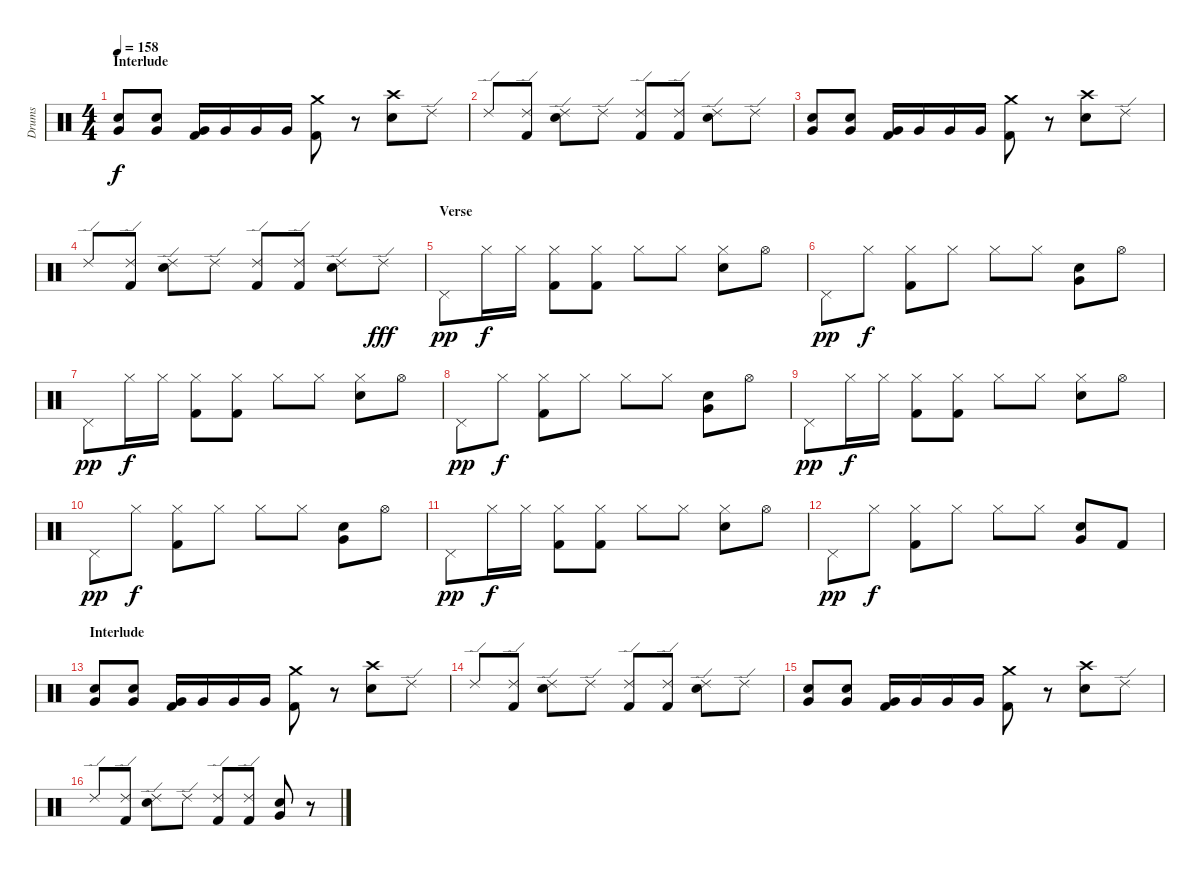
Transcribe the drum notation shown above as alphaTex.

\track ("Drums" "Drums") {instrument percussion}
\staff {score}
\articulation defaults
\ts (4 4)
\section ("" "Interlude")
\tempo 158
\clef neutral
\ks c
("Very Low Tom (hit)" "Electric Snare (hit)").8{dy f} ("Very Low Tom (hit)" "Electric Snare (hit)").8 ("Very Low Tom (hit)" "Kick (hit) 2").16 "Very Low Tom (hit)".16 "Very Low Tom (hit)".16 "Very Low Tom (hit)".16 ("Crash medium (hit)" "Kick (hit) 2").8 r.8 ("Crash high (hit)" "Electric Snare (hit)").8 "Ride (edge) 2".8 |
"Ride (edge) 2".8 ("Ride (edge) 2" "Kick (hit) 2").8 ("Ride (edge) 2" "Electric Snare (hit)").8 "Ride (edge) 2".8 ("Ride (edge) 2" "Kick (hit) 2").8 ("Ride (edge) 2" "Kick (hit) 2").8 ("Ride (edge) 2" "Electric Snare (hit)").8 "Ride (edge) 2".8 |
("Very Low Tom (hit)" "Electric Snare (hit)").8 ("Very Low Tom (hit)" "Electric Snare (hit)").8 ("Very Low Tom (hit)" "Kick (hit) 2").16 "Very Low Tom (hit)".16 "Very Low Tom (hit)".16 "Very Low Tom (hit)".16 ("Crash medium (hit)" "Kick (hit) 2").8 r.8 ("Crash high (hit)" "Electric Snare (hit)").8 "Ride (edge) 2".8 |
"Ride (edge) 2".8 ("Ride (edge) 2" "Kick (hit) 2").8 ("Ride (edge) 2" "Electric Snare (hit)").8 "Ride (edge) 2".8 ("Ride (edge) 2" "Kick (hit) 2").8 ("Ride (edge) 2" "Kick (hit) 2").8 ("Ride (edge) 2" "Electric Snare (hit)").8 "Ride (edge) 2".8{dy fff} |
\section ("" "Verse")
"Pedal Hi-Hat (hit)".8{dy pp} "Hi-Hat (closed)".16{dy f} "Hi-Hat (closed)".16 ("Hi-Hat (closed)" "Kick (hit) 2").8 ("Hi-Hat (closed)" "Kick (hit) 2").8 "Hi-Hat (closed)".8 "Hi-Hat (closed)".8 ("Hi-Hat (closed)" "Electric Snare (hit)").8 "Hi-Hat (open)".8 |
"Pedal Hi-Hat (hit)".8{dy pp} "Hi-Hat (closed)".8{dy f} ("Hi-Hat (closed)" "Kick (hit) 2").8 "Hi-Hat (closed)".8 "Hi-Hat (closed)".8 "Hi-Hat (closed)".8 ("Very Low Tom (hit)" "Electric Snare (hit)").8 "Hi-Hat (open)".8 |
"Pedal Hi-Hat (hit)".8{dy pp} "Hi-Hat (closed)".16{dy f} "Hi-Hat (closed)".16 ("Hi-Hat (closed)" "Kick (hit) 2").8 ("Hi-Hat (closed)" "Kick (hit) 2").8 "Hi-Hat (closed)".8 "Hi-Hat (closed)".8 ("Hi-Hat (closed)" "Electric Snare (hit)").8 "Hi-Hat (open)".8 |
"Pedal Hi-Hat (hit)".8{dy pp} "Hi-Hat (closed)".8{dy f} ("Hi-Hat (closed)" "Kick (hit) 2").8 "Hi-Hat (closed)".8 "Hi-Hat (closed)".8 "Hi-Hat (closed)".8 ("Very Low Tom (hit)" "Electric Snare (hit)").8 "Hi-Hat (open)".8 |
"Pedal Hi-Hat (hit)".8{dy pp} "Hi-Hat (closed)".16{dy f} "Hi-Hat (closed)".16 ("Hi-Hat (closed)" "Kick (hit) 2").8 ("Hi-Hat (closed)" "Kick (hit) 2").8 "Hi-Hat (closed)".8 "Hi-Hat (closed)".8 ("Hi-Hat (closed)" "Electric Snare (hit)").8 "Hi-Hat (open)".8 |
"Pedal Hi-Hat (hit)".8{dy pp} "Hi-Hat (closed)".8{dy f} ("Hi-Hat (closed)" "Kick (hit) 2").8 "Hi-Hat (closed)".8 "Hi-Hat (closed)".8 "Hi-Hat (closed)".8 ("Very Low Tom (hit)" "Electric Snare (hit)").8 "Hi-Hat (open)".8 |
"Pedal Hi-Hat (hit)".8{dy pp} "Hi-Hat (closed)".16{dy f} "Hi-Hat (closed)".16 ("Hi-Hat (closed)" "Kick (hit) 2").8 ("Hi-Hat (closed)" "Kick (hit) 2").8 "Hi-Hat (closed)".8 "Hi-Hat (closed)".8 ("Hi-Hat (closed)" "Electric Snare (hit)").8 "Hi-Hat (open)".8 |
"Pedal Hi-Hat (hit)".8{dy pp} "Hi-Hat (closed)".8{dy f} ("Hi-Hat (closed)" "Kick (hit) 2").8 "Hi-Hat (closed)".8 "Hi-Hat (closed)".8 "Hi-Hat (closed)".8 ("Very Low Tom (hit)" "Electric Snare (hit)").8 "Kick (hit) 2".8 |
\section ("" "Interlude")
("Very Low Tom (hit)" "Electric Snare (hit)").8 ("Very Low Tom (hit)" "Electric Snare (hit)").8 ("Very Low Tom (hit)" "Kick (hit) 2").16 "Very Low Tom (hit)".16 "Very Low Tom (hit)".16 "Very Low Tom (hit)".16 ("Crash medium (hit)" "Kick (hit) 2").8 r.8 ("Crash high (hit)" "Electric Snare (hit)").8 "Ride (edge) 2".8 |
"Ride (edge) 2".8 ("Ride (edge) 2" "Kick (hit) 2").8 ("Ride (edge) 2" "Electric Snare (hit)").8 "Ride (edge) 2".8 ("Ride (edge) 2" "Kick (hit) 2").8 ("Ride (edge) 2" "Kick (hit) 2").8 ("Ride (edge) 2" "Electric Snare (hit)").8 "Ride (edge) 2".8 |
("Very Low Tom (hit)" "Electric Snare (hit)").8 ("Very Low Tom (hit)" "Electric Snare (hit)").8 ("Very Low Tom (hit)" "Kick (hit) 2").16 "Very Low Tom (hit)".16 "Very Low Tom (hit)".16 "Very Low Tom (hit)".16 ("Crash medium (hit)" "Kick (hit) 2").8 r.8 ("Crash high (hit)" "Electric Snare (hit)").8 "Ride (edge) 2".8 |
"Ride (edge) 2".8 ("Ride (edge) 2" "Kick (hit) 2").8 ("Ride (edge) 2" "Electric Snare (hit)").8 "Ride (edge) 2".8 ("Ride (edge) 2" "Kick (hit) 2").8 ("Ride (edge) 2" "Kick (hit) 2").8 ("Very Low Tom (hit)" "Electric Snare (hit)").8 r.8
